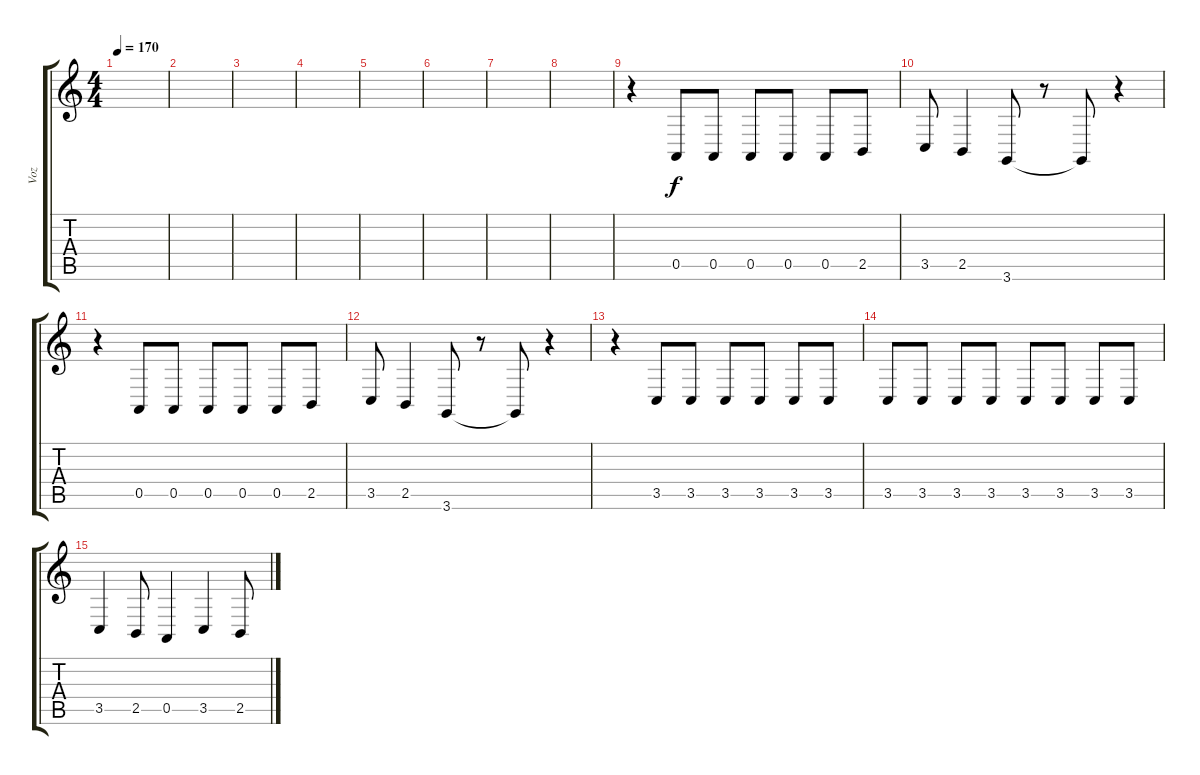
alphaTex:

\track ("Voz" "Voz") {instrument stringensemble1}
\staff {score tabs}
\tuning (E4 B3 G3 D3 A2 E2) {hide}
\ts (4 4)
\tempo 170
\clef g2
\ks c
|
|
|
|
|
|
|
|
r.4 0.5.8 0.5.8 0.5.8 0.5.8 0.5.8 2.5.8 |
3.5.8 2.5.4 3.6.8 r.8 3.6{t}.8 r.4 |
r.4 0.5.8 0.5.8 0.5.8 0.5.8 0.5.8 2.5.8 |
3.5.8 2.5.4 3.6.8 r.8 3.6{t}.8 r.4 |
r.4 3.5.8 3.5.8 3.5.8 3.5.8 3.5.8 3.5.8 |
3.5.8 3.5.8 3.5.8 3.5.8 3.5.8 3.5.8 3.5.8 3.5.8 |
3.5.4 2.5.8 0.5.4 3.5.4 2.5.8
